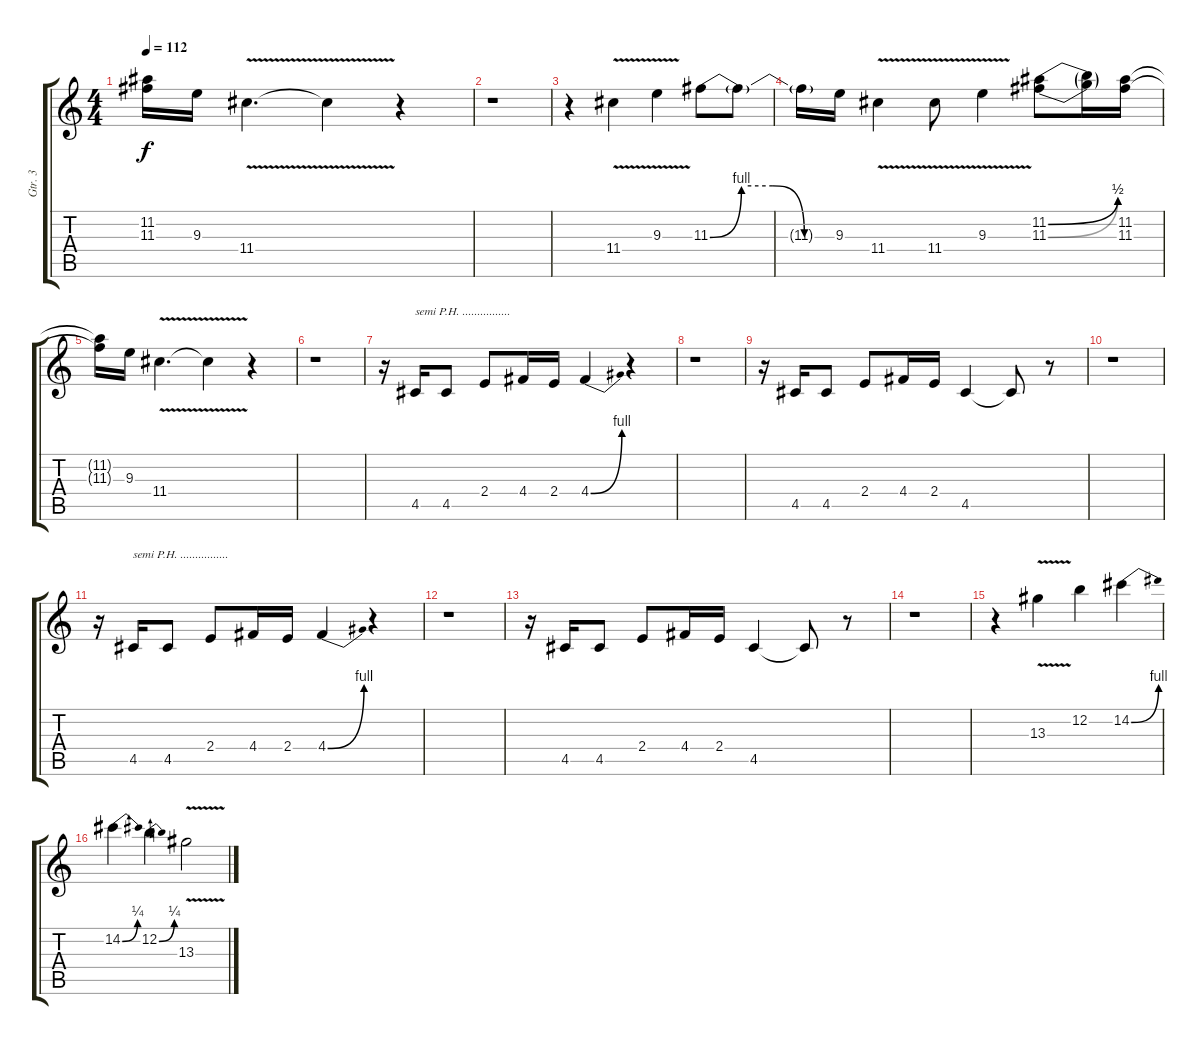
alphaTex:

\track ("Gtr. 3" "Gtr. 3") {instrument overdrivenguitar}
\staff {score tabs}
\tuning (E4 B3 G3 D3 A2 E2) {hide}
\ts (4 4)
\tempo 112
\clef g2
\ks c
(11.2{t} 11.3{t}).16{dy f} 9.3.16 11.4{v}.4{d} 11.4{t}.4 r.4 |
r.1 |
r.4 11.4{v}.4 9.3{v}.4 11.3{be (custom 0 0 15 4 30 4 45 0 60 0)}.8 11.3{t}.8 |
11.3{t}.16 9.3.16 11.4{v}.4 11.4{v}.8 9.3{v}.4 (11.2{be (bend 0 0 60 2)} 11.3{be (bend 0 0 60 2)}).8 (11.2{t} 11.3{t}).16 (11.2 11.3).16 |
(11.2{t} 11.3{t}).16 9.3.16 11.4{v}.4{d} 11.4{t}.4 r.4 |
r.1 |
r.16 4.5.16{txt "semi P.H. ................"} 4.5.8 2.4.8 4.4.16 2.4.16 4.4{be (bend 0 0 60 4)}.4 r.4 |
r.1 |
r.16 4.5.16 4.5.8 2.4.8 4.4.16 2.4.16 4.5.4 4.5{t}.8 r.8 |
r.1 |
r.16 4.5.16{txt "semi P.H. ................"} 4.5.8 2.4.8 4.4.16 2.4.16 4.4{be (bend 0 0 60 4)}.4 r.4 |
r.1 |
r.16 4.5.16 4.5.8 2.4.8 4.4.16 2.4.16 4.5.4 4.5{t}.8 r.8 |
r.1 |
r.4 13.3{v}.4 12.2.4 14.2{be (bend 0 0 60 4)}.4 |
14.2{be (bend 0 0 60 1)}.4 12.2{be (bend 0 0 60 1)}.4 13.3{v}.2
